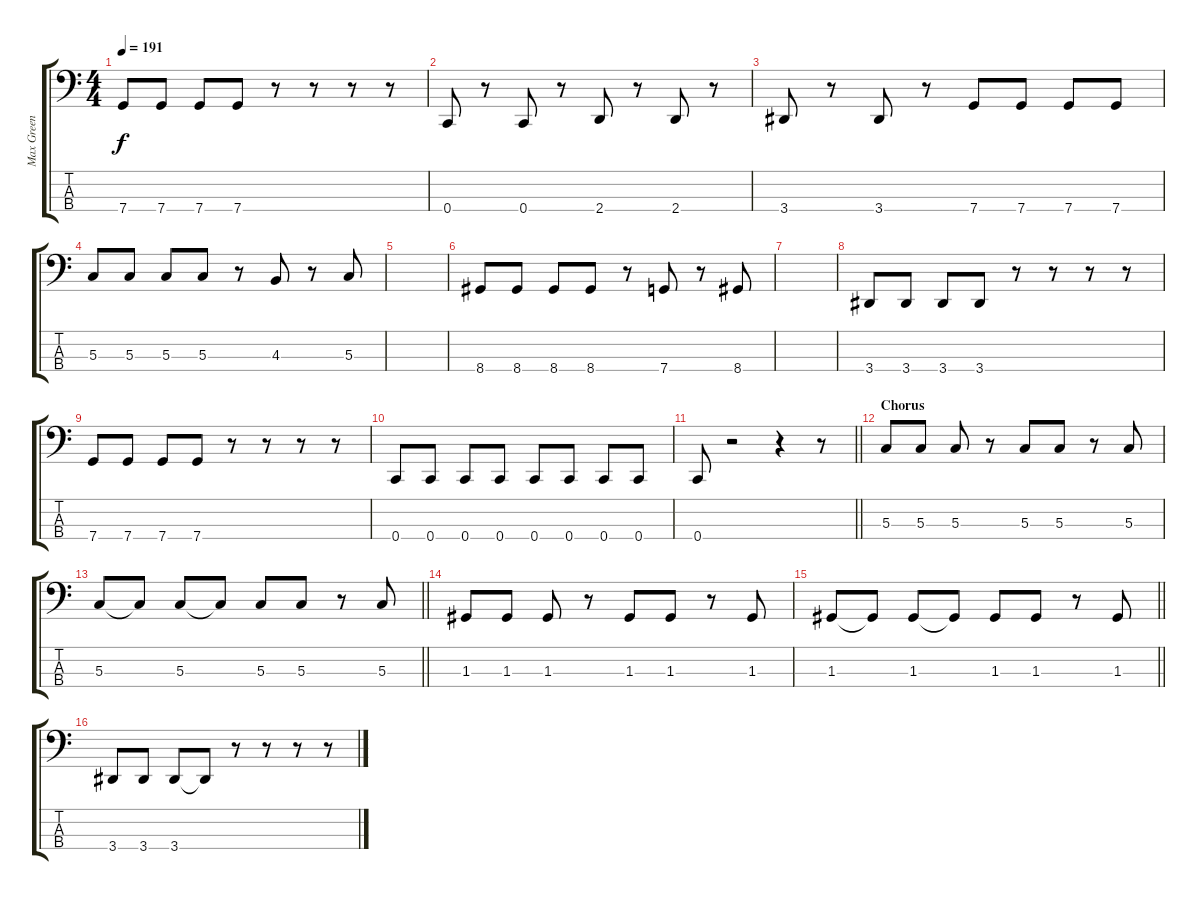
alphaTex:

\track ("Max Green" "Max Green") {instrument electricbasspick}
\staff {score tabs}
\tuning (F2 C2 G1 C1) {hide}
\ts (4 4)
\tempo 191
\clef f4
\ks c
7.4.8{dy f} 7.4.8 7.4.8 7.4.8 r.8 r.8 r.8 r.8 |
0.4.8 r.8 0.4.8 r.8 2.4.8 r.8 2.4.8 r.8 |
3.4.8 r.8 3.4.8 r.8 7.4.8 7.4.8 7.4.8 7.4.8 |
5.3.8 5.3.8 5.3.8 5.3.8 r.8 4.3.8 r.8 5.3.8 |
|
8.4.8 8.4.8 8.4.8 8.4.8 r.8 7.4.8 r.8 8.4.8 |
|
3.4.8 3.4.8 3.4.8 3.4.8 r.8 r.8 r.8 r.8 |
7.4.8 7.4.8 7.4.8 7.4.8 r.8 r.8 r.8 r.8 |
0.4.8 0.4.8 0.4.8 0.4.8 0.4.8 0.4.8 0.4.8 0.4.8 |
\barLineRight lightlight
0.4.8 r.2 r.4 r.8 |
\section ("" "Chorus")
5.3.8 5.3.8 5.3.8 r.8 5.3.8 5.3.8 r.8 5.3.8 |
\barLineRight lightlight
5.3.8 5.3{t}.8 5.3.8 5.3{t}.8 5.3.8 5.3.8 r.8 5.3.8 |
1.3.8 1.3.8 1.3.8 r.8 1.3.8 1.3.8 r.8 1.3.8 |
\barLineRight lightlight
1.3.8 1.3{t}.8 1.3.8 1.3{t}.8 1.3.8 1.3.8 r.8 1.3.8 |
3.4.8 3.4.8 3.4.8 3.4{t}.8 r.8 r.8 r.8 r.8
